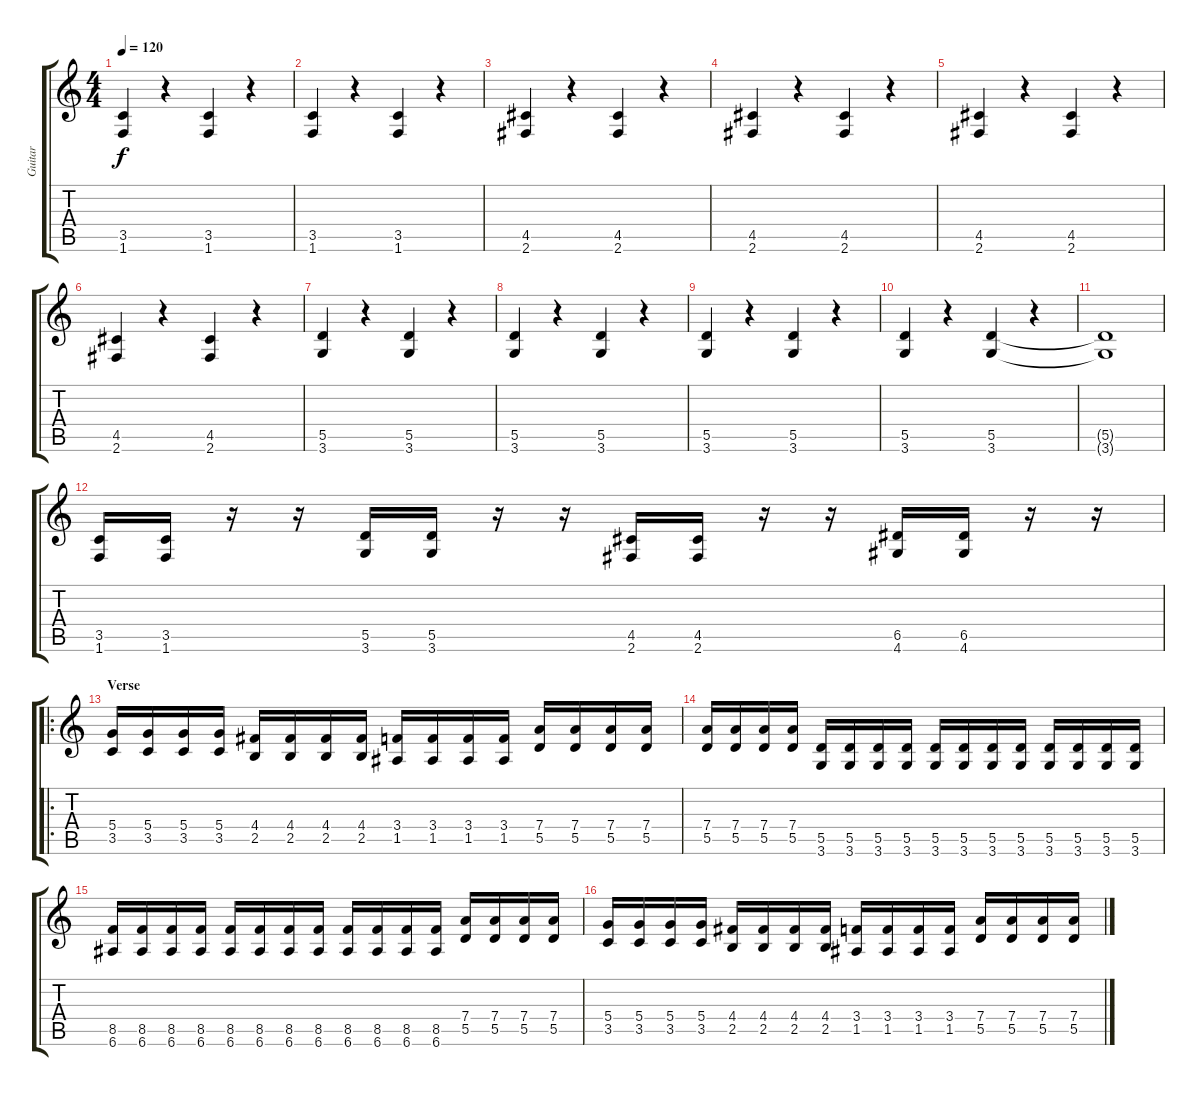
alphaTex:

\track ("Guitar" "Guitar") {instrument distortionguitar}
\staff {score tabs}
\tuning (E4 B3 G3 D3 A2 E2) {hide}
\ts (4 4)
\tempo 120
\clef g2
\ks c
(3.5 1.6).4{dy f} r.4 (3.5 1.6).4 r.4 |
(3.5 1.6).4 r.4 (3.5 1.6).4 r.4 |
(4.5 2.6).4 r.4 (4.5 2.6).4 r.4 |
(4.5 2.6).4 r.4 (4.5 2.6).4 r.4 |
(4.5 2.6).4 r.4 (4.5 2.6).4 r.4 |
(4.5 2.6).4 r.4 (4.5 2.6).4 r.4 |
(5.5 3.6).4 r.4 (5.5 3.6).4 r.4 |
(5.5 3.6).4 r.4 (5.5 3.6).4 r.4 |
(5.5 3.6).4 r.4 (5.5 3.6).4 r.4 |
(5.5 3.6).4 r.4 (5.5 3.6).4 r.4 |
(5.5{t} 3.6{t}).1 |
(3.5 1.6).16 (3.5 1.6).16 r.16 r.16 (5.5 3.6).16 (5.5 3.6).16 r.16 r.16 (4.5 2.6).16 (4.5 2.6).16 r.16 r.16 (6.5 4.6).16 (6.5 4.6).16 r.16 r.16 |
\ro
\section ("" "Verse")
(5.4 3.5).16 (5.4 3.5).16 (5.4 3.5).16 (5.4 3.5).16 (4.4 2.5).16 (4.4 2.5).16 (4.4 2.5).16 (4.4 2.5).16 (3.4 1.5).16 (3.4 1.5).16 (3.4 1.5).16 (3.4 1.5).16 (7.4 5.5).16 (7.4 5.5).16 (7.4 5.5).16 (7.4 5.5).16 |
(7.4 5.5).16 (7.4 5.5).16 (7.4 5.5).16 (7.4 5.5).16 (5.5 3.6).16 (5.5 3.6).16 (5.5 3.6).16 (5.5 3.6).16 (5.5 3.6).16 (5.5 3.6).16 (5.5 3.6).16 (5.5 3.6).16 (5.5 3.6).16 (5.5 3.6).16 (5.5 3.6).16 (5.5 3.6).16 |
(8.5 6.6).16 (8.5 6.6).16 (8.5 6.6).16 (8.5 6.6).16 (8.5 6.6).16 (8.5 6.6).16 (8.5 6.6).16 (8.5 6.6).16 (8.5 6.6).16 (8.5 6.6).16 (8.5 6.6).16 (8.5 6.6).16 (7.4 5.5).16 (7.4 5.5).16 (7.4 5.5).16 (7.4 5.5).16 |
(5.4 3.5).16 (5.4 3.5).16 (5.4 3.5).16 (5.4 3.5).16 (4.4 2.5).16 (4.4 2.5).16 (4.4 2.5).16 (4.4 2.5).16 (3.4 1.5).16 (3.4 1.5).16 (3.4 1.5).16 (3.4 1.5).16 (7.4 5.5).16 (7.4 5.5).16 (7.4 5.5).16 (7.4 5.5).16
